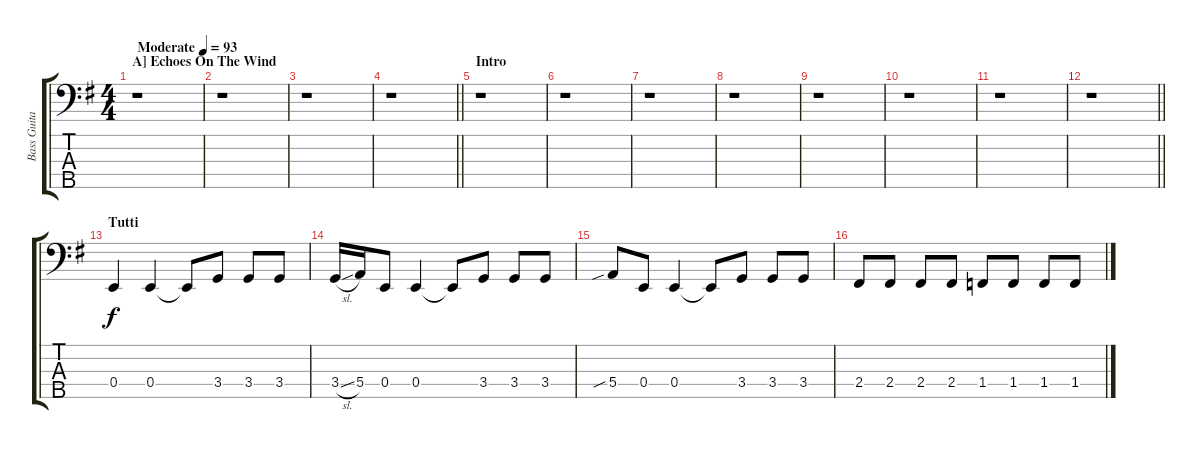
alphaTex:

\track ("Bass Guitar - Arjen Lucassen" "Bass Guita") {instrument electricbassfinger}
\staff {score tabs}
\tuning (G2 D2 A1 E1 B0) {hide}
\ts (4 4)
\section ("" "A] Echoes On The Wind")
\tempo (93 "Moderate")
\clef f4
\ks eminor
r.1{dy f instrument electricbassfinger} |
r.1 |
r.1 |
\barLineRight lightlight
r.1 |
\section ("" "Intro")
r.1 |
r.1 |
r.1 |
r.1 |
r.1 |
r.1 |
r.1 |
\barLineRight lightlight
r.1 |
\section ("" "Tutti")
0.4.4 0.4.4 0.4{t}.8 3.4.8 3.4.8 3.4.8 |
3.4{sl}.16 5.4.16 0.4.8 0.4.4 0.4{t}.8 3.4.8 3.4.8 3.4.8 |
5.4{sib}.8 0.4.8 0.4.4 0.4{t}.8 3.4.8 3.4.8 3.4.8 |
2.4.8 2.4.8 2.4.8 2.4.8 1.4.8 1.4.8 1.4.8 1.4.8
